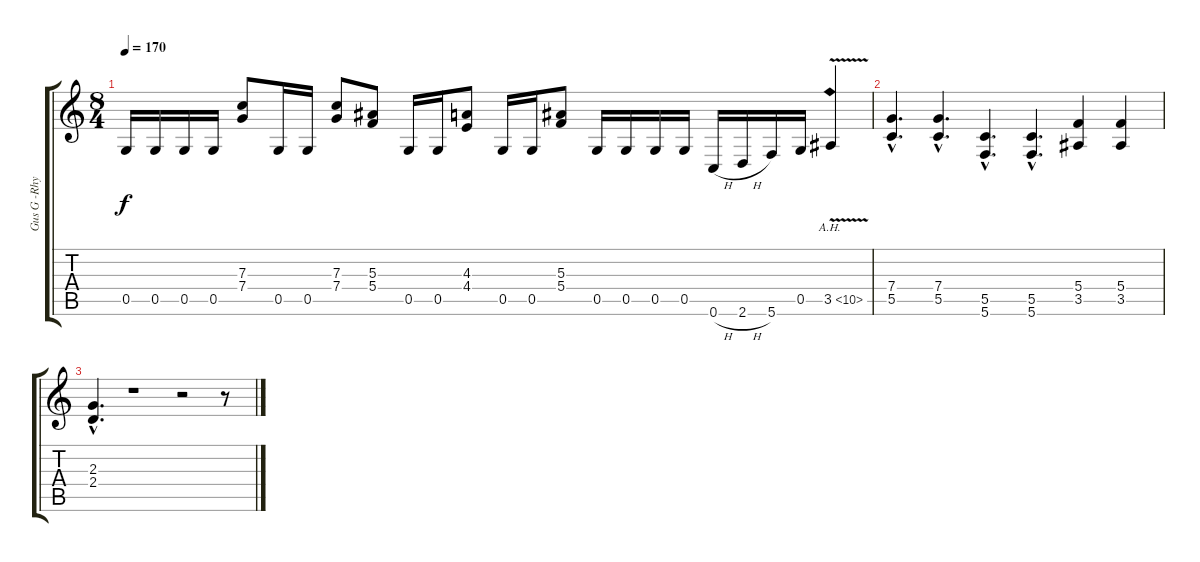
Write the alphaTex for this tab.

\track ("Gus G -Rhytm/fills" "Gus G -Rhy") {instrument distortionguitar}
\staff {score tabs}
\tuning (D4 A3 F3 C3 G2 C2) {hide}
\ts (8 4)
\tempo 170
\clef g2
\ks c
0.5.16{dy f} 0.5.16 0.5.16 0.5.16 (7.3 7.4).8 0.5.16 0.5.16 (7.3 7.4).8 (5.3 5.4).8 0.5.16 0.5.16 (4.3 4.4).8 0.5.16 0.5.16 (5.3 5.4).8 0.5.16 0.5.16 0.5.16 0.5.16 0.6{h}.16 2.6{h}.16 5.6.16 0.5.16 3.5{ah 7 v}.4 |
(7.4{hac} 5.5{hac}).4{d} (7.4{hac} 5.5{hac}).4{d} (5.5{hac} 5.6{hac}).4{d} (5.5{hac} 5.6{hac}).4{d} (5.4 3.5).4 (5.4 3.5).4 |
(2.3{hac} 2.4{hac}).4{d} r.1 r.2 r.8
